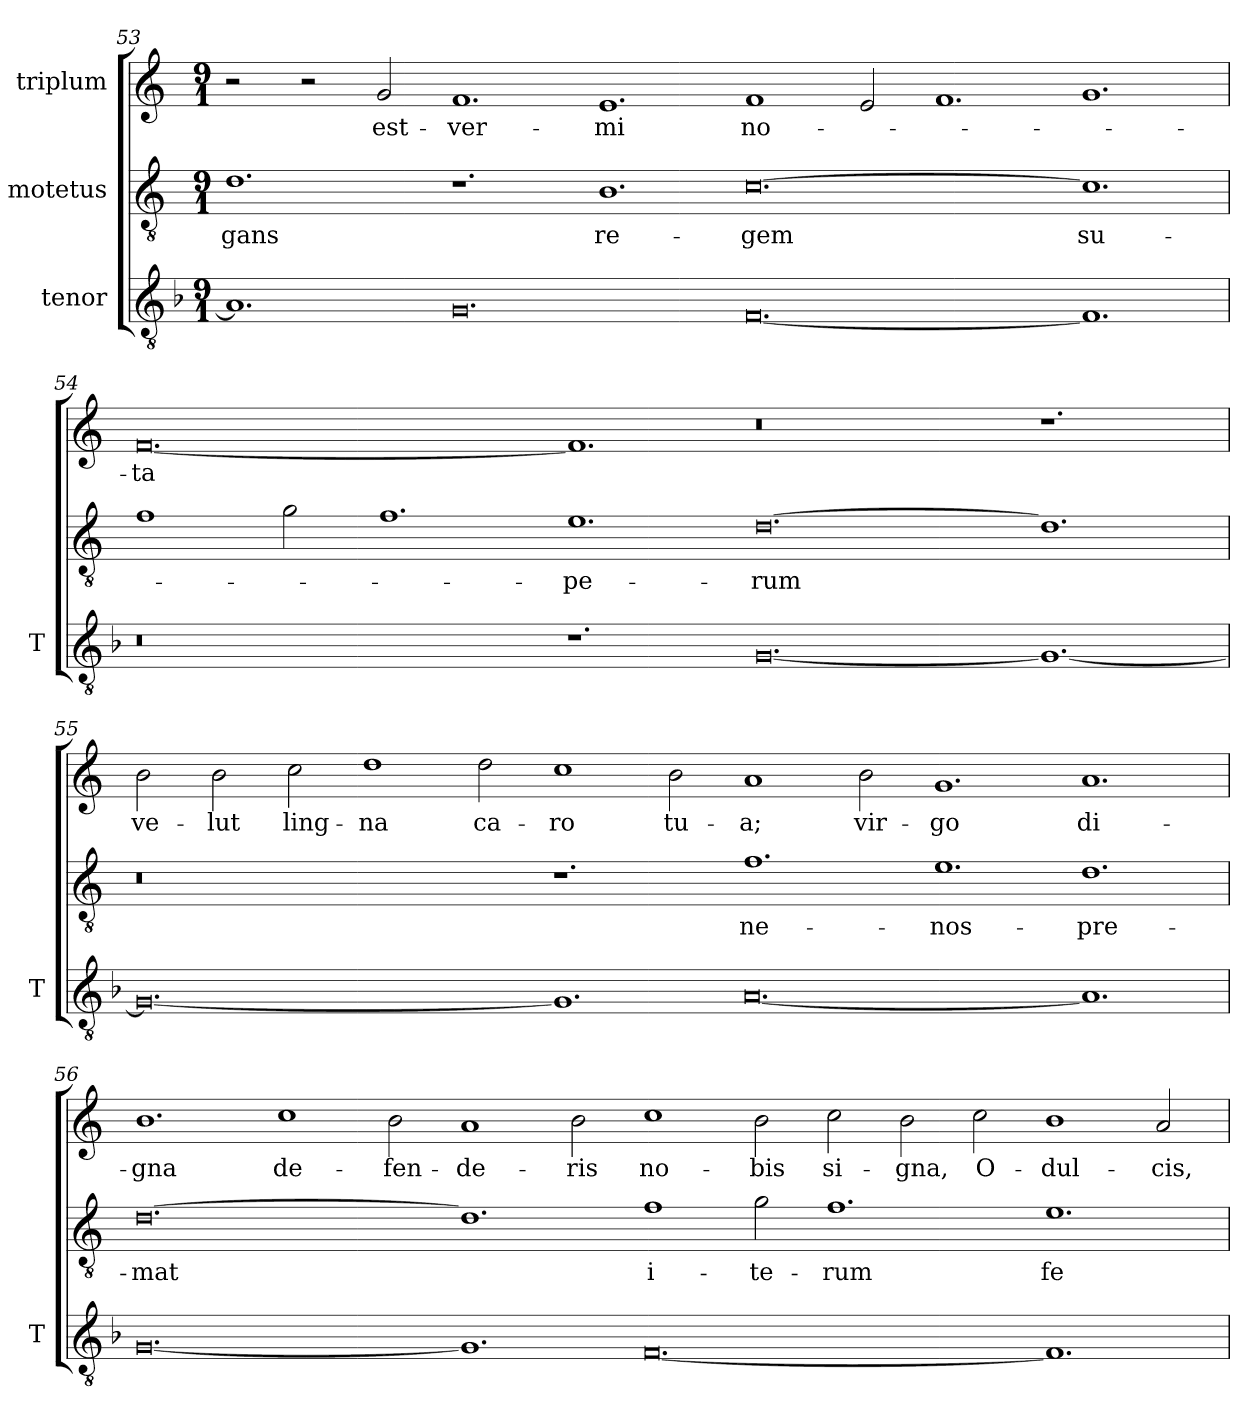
**kern	**kern	**text	**kern	**text
*part3	*part2	*part2	*part1	*part1
*staff3	*staff2	*staff2	*staff1	*staff1
*I"tenor	*I"motetus	*	*I"triplum	*
*I'T	*	*	*	*
!!LO:PB:g=z
*clefGv2	*clefGv2	*	*clefG2	*
*k[b-]	*k[]	*	*k[]	*
*F:	*C:	*	*C:	*
*M9/1	*M9/1	*	*M9/1	*
=53	=53	=53	=53	=53
1.A/]	1.d\	-gans	2r	.
.	.	.	2r	.
.	.	.	2g/	est-
0.Gi/	1.r	.	1.f/	ver-
.	1.B\	re-	1.e/	-mi
[0.F/	[0.c\	-gem	1f/	no-
.	.	.	2e/	.
.	.	.	1.f/	.
1.F/]	1.c\]	su-	1.g/	.
=54	=54	=54	=54	=54
0.r	1f\	.	[0.f/	-ta
.	2g\	.	.	.
.	1.f\	.	.	.
1.r	1.e\	-pe-	1.f/]	.
[0.G/	[0.d\	-rum	0.r	.
1.G/_	1.d\]	.	1.r	.
!!LO:LB:g=z
=55	=55	=55	=55	=55
0.G/_	0.r	.	2b\	ve-
.	.	.	2b\	-lut
.	.	.	2cc\	ling-
.	.	.	1dd\	-na
.	.	.	2dd\	ca-
1.G/]	1.r	.	1cc\	-ro
.	.	.	2b\	tu-
[0.A/	1.f\	ne-	1a/	-a;
.	.	.	2b\	vir-
.	1.e\	nos-	1.g/	-go
1.A/]	1.d\	pre-	1.a/	di-
=56	=56	=56	=56	=56
[0.G/	[0.d\	-mat	1.b\	-gna
.	.	.	1cc\	de-
.	.	.	2b\	-fen-
1.G/]	1.d\]	.	1a/	-de-
.	.	.	2b\	-ris
[0.F/	1f\	i-	1cc\	no-
.	2g\	-te-	2b\	-bis
.	1.f\	-rum	2cc\	si-
.	.	.	2b\	-gna,
.	.	.	2cc\	O-
1.F/]	1.e\	fe-	1b\	dul-
.	.	.	2a/	-cis,
=	=	=	=	=
*-	*-	*-	*-	*-
